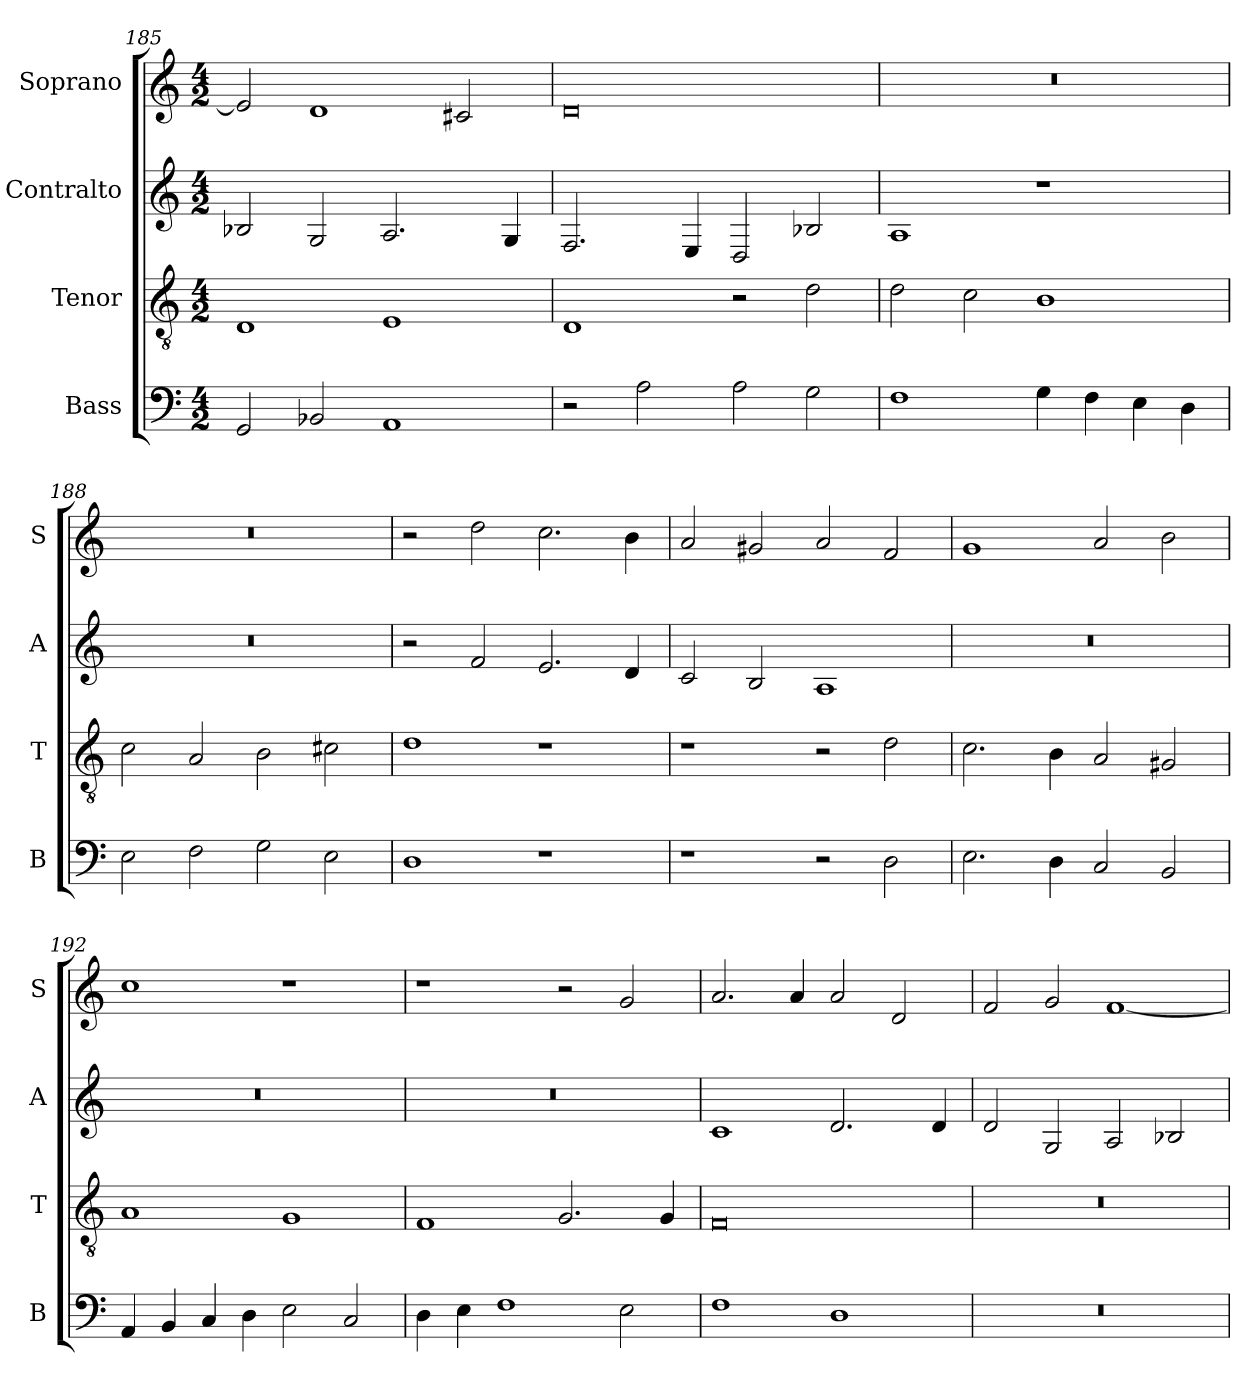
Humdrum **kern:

**kern	**kern	**kern	**kern
*part4	*part3	*part2	*part1
*staff4	*staff3	*staff2	*staff1
*I"Bass	*I"Tenor	*I"Contralto	*I"Soprano
*I'B	*I'T	*I'A	*I'S
*clefF4	*clefGv2	*clefG2	*clefG2
*k[]	*k[]	*k[]	*k[]
*M4/2	*M4/2	*M4/2	*M4/2
=185	=185	=185	=185
2GG	1D	2B-X	2e]
2BB-X	.	2G	1d
1AA	1E	2.A	.
.	.	.	2c#X
.	.	4G	.
=186	=186	=186	=186
2r	1D	2.F	0d
2A	.	.	.
.	.	4E	.
2A	2r	2D	.
2G	2d	2B-X	.
=187	=187	=187	=187
1F	2d	1A	0r
.	2c	.	.
4G	1B	1r	.
4F	.	.	.
4E	.	.	.
4D	.	.	.
=188	=188	=188	=188
2E	2c	0r	0r
2F	2A	.	.
2G	2B	.	.
2E	2c#X	.	.
=189	=189	=189	=189
1D	1d	2r	2r
.	.	2f	2dd
1r	1r	2.e	2.cc
.	.	4d	4b
=190	=190	=190	=190
1r	1r	2c	2a
.	.	2B	2g#X
2r	2r	1A	2a
2D	2d	.	2f
=191	=191	=191	=191
2.E	2.c	0r	1g
4D	4B	.	.
2C	2A	.	2a
2BB	2G#X	.	2b
=192	=192	=192	=192
4AA	1A	0r	1cc
4BB	.	.	.
4C	.	.	.
4D	.	.	.
2E	1G	.	1r
2C	.	.	.
=193	=193	=193	=193
4D	1F	0r	1r
4E	.	.	.
1F	.	.	.
.	2.G	.	2r
2E	.	.	2g
.	4G	.	.
=194	=194	=194	=194
1F	0F	1c	2.a
.	.	.	4a
1D	.	2.d	2a
.	.	.	2d
.	.	4d	.
=195	=195	=195	=195
0r	0r	2d	2f
.	.	2G	2g
.	.	2A	[1f
.	.	2B-X	.
=	=	=	=
*-	*-	*-	*-
